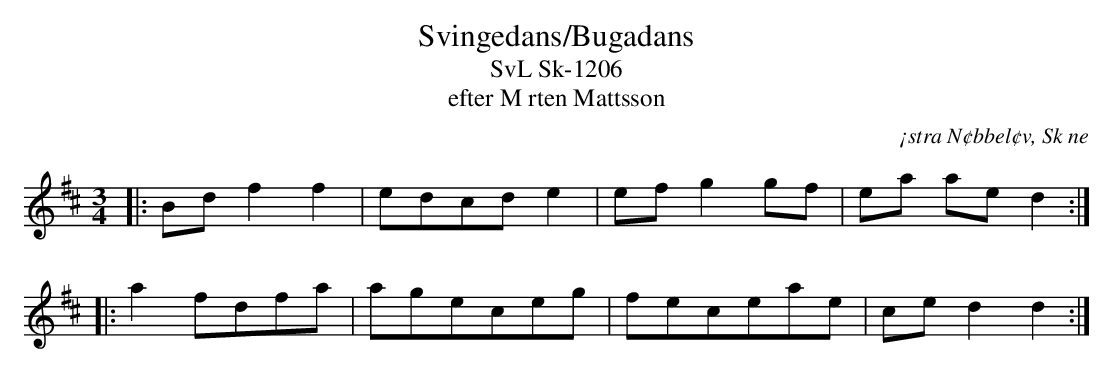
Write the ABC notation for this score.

X:1
T:Svingedans/Bugadans
T:SvL Sk-1206
T:efter M rten Mattsson
O:¡stra N¢bbel¢v, Sk ne
M:3/4
L:1/8
Q:1/4=108
K:D
|: Bd f2 f2 | edcd e2 | ef g2 gf | ea ae d2 :|
|: a2 fdfa | ageceg | feceae | ce d2 d2 :|
